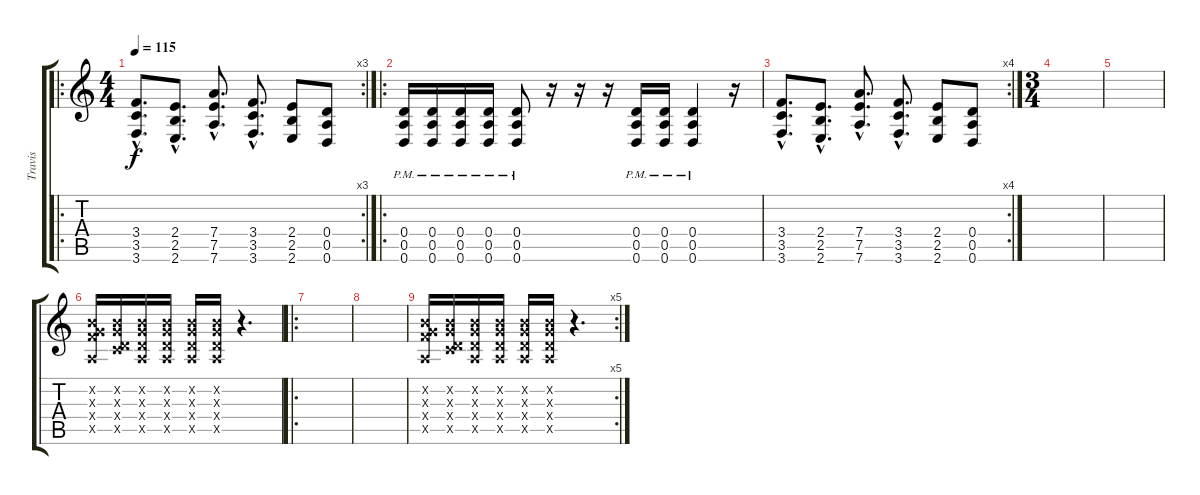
\track ("Travis" "Travis") {instrument distortionguitar}
\staff {score tabs}
\tuning (E4 B3 G3 D3 A2 D2) {hide}
\ro
\rc 3
\ts (4 4)
\tempo 115
\clef g2
\ks c
(3.4{hac} 3.5{hac} 3.6{hac}).8{d dy f} (2.4{hac} 2.5{hac} 2.6{hac}).8{d} (7.4{hac} 7.5{hac} 7.6{hac}).8{d} (3.4{hac} 3.5{hac} 3.6{hac}).8{d} (2.4 2.5 2.6).8 (0.4 0.5 0.6).8 |
\ro
(0.4{pm} 0.5{pm} 0.6{pm}).16 (0.4{pm} 0.5{pm} 0.6{pm}).16 (0.4{pm} 0.5{pm} 0.6{pm}).16 (0.4{pm} 0.5{pm} 0.6{pm}).16 (0.4{pm} 0.5{pm} 0.6{pm}).8 r.16 r.16 r.16 (0.4{pm} 0.5{pm} 0.6{pm}).16 (0.4{pm} 0.5{pm} 0.6{pm}).16 (0.4{pm} 0.5{pm} 0.6{pm}).4 r.16 |
\rc 4
(3.4{hac} 3.5{hac} 3.6{hac}).8{d} (2.4{hac} 2.5{hac} 2.6{hac}).8{d} (7.4{hac} 7.5{hac} 7.6{hac}).8{d} (3.4{hac} 3.5{hac} 3.6{hac}).8{d} (2.4 2.5 2.6).8 (0.4 0.5 0.6).8 |
\ts (3 4)
|
|
(0.2{x} 0.3{x} 3.4{x} 0.5{x}).16 (0.2{x} 0.3{x} 0.4{x} 3.5{x}).16 (0.2{x} 0.3{x} 0.4{x} 0.5{x}).16 (0.2{x} 0.3{x} 0.4{x} 0.5{x}).16 (0.2{x} 0.3{x} 0.4{x} 0.5{x}).16 (0.2{x} 0.3{x} 0.4{x} 0.5{x}).16 r.4{d} |
\ro
|
|
\rc 5
(0.2{x} 0.3{x} 3.4{x} 0.5{x}).16 (0.2{x} 0.3{x} 0.4{x} 3.5{x}).16 (0.2{x} 0.3{x} 0.4{x} 0.5{x}).16 (0.2{x} 0.3{x} 0.4{x} 0.5{x}).16 (0.2{x} 0.3{x} 0.4{x} 0.5{x}).16 (0.2{x} 0.3{x} 0.4{x} 0.5{x}).16 r.4{d}
